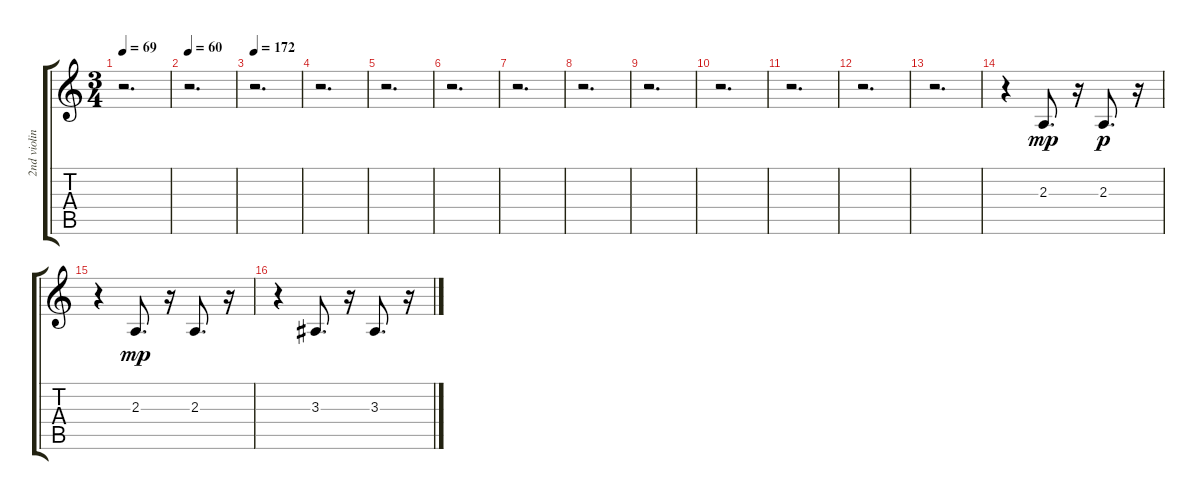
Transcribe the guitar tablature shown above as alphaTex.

\track ("2nd violins" "2nd violin") {instrument stringensemble1}
\staff {score tabs}
\tuning (E4 B3 G3 D3 A2 E2) {hide}
\ts (3 4)
\tempo 69
\clef g2
\ks c
r.2{d dy mp} |
\tempo 60
r.2{d} |
\tempo 172
r.2{d} |
r.2{d} |
r.2{d} |
r.2{d} |
r.2{d} |
r.2{d} |
r.2{d} |
r.2{d} |
r.2{d} |
r.2{d} |
r.2{d} |
r.4 2.3.8{d} r.16 2.3.8{d dy p} r.16 |
r.4 2.3.8{d dy mp} r.16 2.3.8{d} r.16 |
r.4 3.3.8{d} r.16 3.3.8{d} r.16
